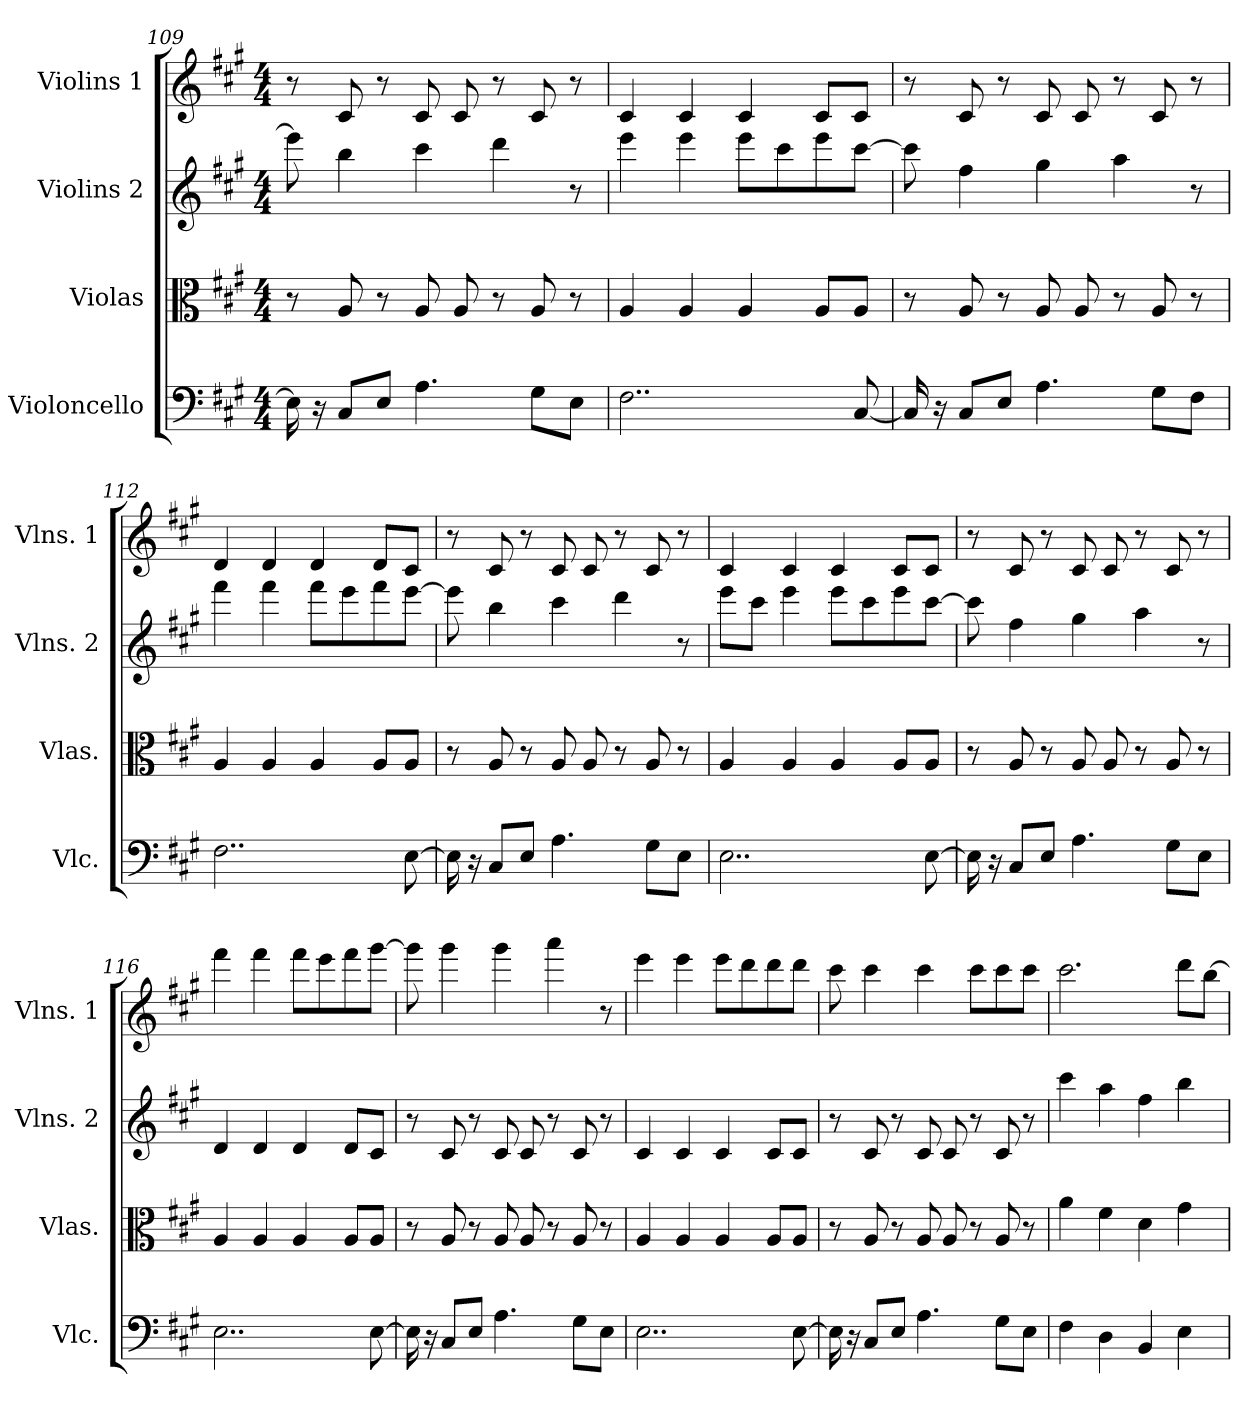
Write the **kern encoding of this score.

**kern	**kern	**kern	**kern
*part4	*part3	*part2	*part1
*staff4	*staff3	*staff2	*staff1
*I"Violoncello	*I"Violas	*I"Violins 2	*I"Violins 1
*I'Vlc.	*I'Vlas.	*I'Vlns. 2	*I'Vlns. 1
*clefF4	*clefC3	*clefG2	*clefG2
*k[f#c#g#]	*k[f#c#g#]	*k[f#c#g#]	*k[f#c#g#]
*A:	*A:	*A:	*A:
*M4/4	*M4/4	*M4/4	*M4/4
=109	=109	=109	=109
16E\]	8r	8eee\]	8r
16r	.	.	.
8C#/L	8A/	4bb\	8c#/
8E/J	8r	.	8r
4.A\	8A/	4ccc#\	8c#/
.	8A/	.	8c#/
.	8r	4ddd\	8r
8G#\L	8A/	.	8c#/
8E\J	8r	8r	8r
!!LO:LB:g=z
=110	=110	=110	=110
2..F#\	4A/	4eee\	4c#/
.	4A/	4eee\	4c#/
.	4A/	8eee\L	4c#/
.	.	8ccc#\	.
.	8A/L	8eee\	8c#/L
[8C#/	8A/J	[8ccc#\J	8c#/J
=111	=111	=111	=111
16C#/]	8r	8ccc#\]	8r
16r	.	.	.
8C#/L	8A/	4ff#\	8c#/
8E/J	8r	.	8r
4.A\	8A/	4gg#\	8c#/
.	8A/	.	8c#/
.	8r	4aa\	8r
8G#\L	8A/	.	8c#/
8F#\J	8r	8r	8r
=112	=112	=112	=112
2..F#\	4A/	4fff#\	4d/
.	4A/	4fff#\	4d/
.	4A/	8fff#\L	4d/
.	.	8eee\	.
.	8A/L	8fff#\	8d/L
[8E\	8A/J	[8eee\J	8c#/J
=113	=113	=113	=113
16E\]	8r	8eee\]	8r
16r	.	.	.
8C#/L	8A/	4bb\	8c#/
8E/J	8r	.	8r
4.A\	8A/	4ccc#\	8c#/
.	8A/	.	8c#/
.	8r	4ddd\	8r
8G#\L	8A/	.	8c#/
8E\J	8r	8r	8r
!!LO:LB:g=z
=114	=114	=114	=114
2..E\	4A/	8eee\L	4c#/
.	.	8ccc#\J	.
.	4A/	4eee\	4c#/
.	4A/	8eee\L	4c#/
.	.	8ccc#\	.
.	8A/L	8eee\	8c#/L
[8E\	8A/J	[8ccc#\J	8c#/J
=115	=115	=115	=115
16E\]	8r	8ccc#\]	8r
16r	.	.	.
8C#/L	8A/	4ff#\	8c#/
8E/J	8r	.	8r
4.A\	8A/	4gg#\	8c#/
.	8A/	.	8c#/
.	8r	4aa\	8r
8G#\L	8A/	.	8c#/
8E\J	8r	8r	8r
=116	=116	=116	=116
2..E\	4A/	4d/	4fff#\
.	4A/	4d/	4fff#\
.	4A/	4d/	8fff#\L
.	.	.	8eee\
.	8A/L	8d/L	8fff#\
[8E\	8A/J	8c#/J	[8ggg#\J
=117	=117	=117	=117
16E\]	8r	8r	8ggg#\]
16r	.	.	.
8C#/L	8A/	8c#/	4ggg#\
8E/J	8r	8r	.
4.A\	8A/	8c#/	4ggg#\
.	8A/	8c#/	.
.	8r	8r	4aaa\
8G#\L	8A/	8c#/	.
8E\J	8r	8r	8r
!!LO:PB:g=z
=118	=118	=118	=118
2..E\	4A/	4c#/	4eee\
.	4A/	4c#/	4eee\
.	4A/	4c#/	8eee\L
.	.	.	8ddd\
.	8A/L	8c#/L	8ddd\
[8E\	8A/J	8c#/J	8ddd\J
=119	=119	=119	=119
16E\]	8r	8r	8ccc#\
16r	.	.	.
8C#/L	8A/	8c#/	4ccc#\
8E/J	8r	8r	.
4.A\	8A/	8c#/	4ccc#\
.	8A/	8c#/	.
.	8r	8r	8ccc#\L
8G#\L	8A/	8c#/	8ccc#\
8E\J	8r	8r	8ccc#\J
=120	=120	=120	=120
4F#\	4a\	4ccc#\	2.ccc#\
4D\	4f#\	4aa\	.
4BB/	4d\	4ff#\	.
4E\	4g#\	4bb\	8ddd\L
.	.	.	[8bb\J
=	=	=	=
*-	*-	*-	*-
